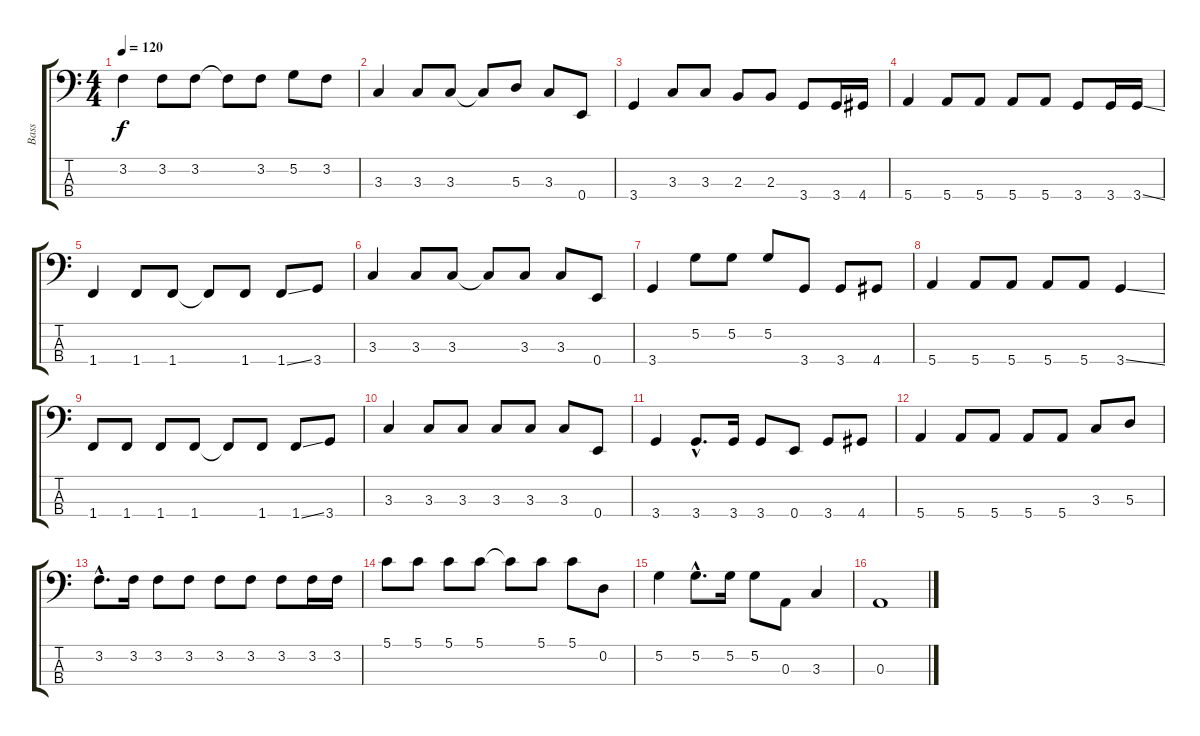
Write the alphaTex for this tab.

\track ("Bass" "Bass") {instrument electricbassfinger}
\staff {score tabs}
\tuning (G2 D2 A1 E1) {hide}
\ts (4 4)
\tempo 120
\clef f4
\ks c
3.2.4{dy f} 3.2.8 3.2.8 3.2{t}.8 3.2.8 5.2.8 3.2.8 |
3.3.4 3.3.8 3.3.8 3.3{t}.8 5.3.8 3.3.8 0.4.8 |
3.4.4 3.3.8 3.3.8 2.3.8 2.3.8 3.4.8 3.4.16 4.4.16 |
5.4.4 5.4.8 5.4.8 5.4.8 5.4.8 3.4.8 3.4.16 3.4{ss}.16 |
1.4.4 1.4.8 1.4.8 1.4{t}.8 1.4.8 1.4{ss}.8 3.4.8 |
3.3.4 3.3.8 3.3.8 3.3{t}.8 3.3.8 3.3.8 0.4.8 |
3.4.4 5.2.8 5.2.8 5.2.8 3.4.8 3.4.8 4.4.8 |
5.4.4 5.4.8 5.4.8 5.4.8 5.4.8 3.4{ss}.4 |
1.4.8 1.4.8 1.4.8 1.4.8 1.4{t}.8 1.4.8 1.4{ss}.8 3.4.8 |
3.3.4 3.3.8 3.3.8 3.3.8 3.3.8 3.3.8 0.4.8 |
3.4.4 3.4{hac}.8{d} 3.4.16 3.4.8 0.4.8 3.4.8 4.4.8 |
5.4.4 5.4.8 5.4.8 5.4.8 5.4.8 3.3.8 5.3.8 |
3.2{hac}.8{d} 3.2.16 3.2.8 3.2.8 3.2.8 3.2.8 3.2.8 3.2.16 3.2.16 |
5.1.8 5.1.8 5.1.8 5.1.8 5.1{t}.8 5.1.8 5.1.8 0.2.8 |
5.2.4 5.2{hac}.8{d} 5.2.16 5.2.8 0.3.8 3.3.4 |
0.3.1
